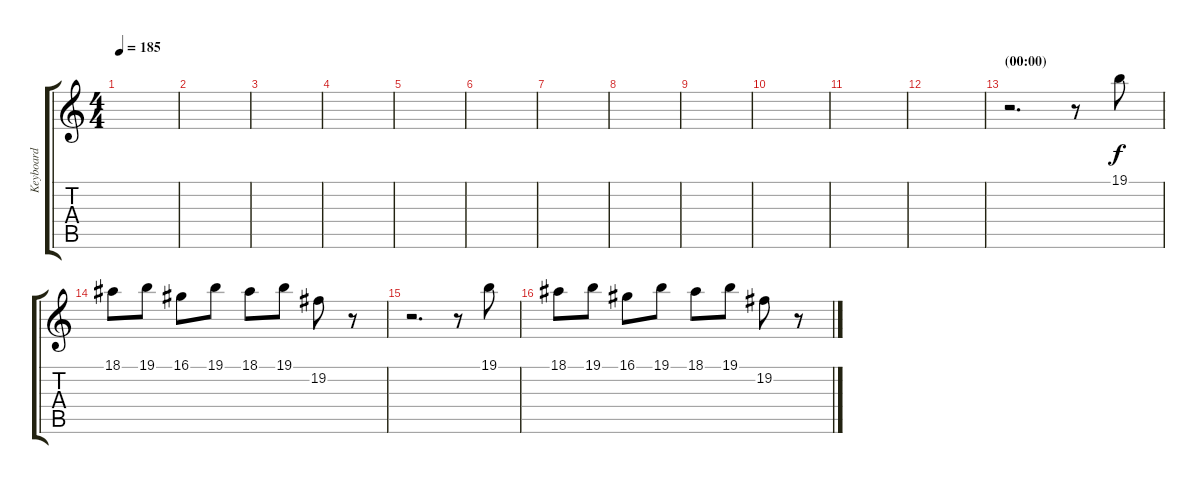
\track ("Keyboard" "Keyboard") {instrument flute}
\staff {score tabs}
\tuning (E4 B3 G3 D3 A2 E2) {hide}
\ts (4 4)
\tempo 185
\clef g2
\ks c
|
|
|
|
|
|
|
|
|
|
|
|
\section ("" "(00:00)")
r.2{d} r.8 19.1.8 |
18.1.8 19.1.8 16.1.8 19.1.8 18.1.8 19.1.8 19.2.8 r.8 |
r.2{d} r.8 19.1.8 |
18.1.8 19.1.8 16.1.8 19.1.8 18.1.8 19.1.8 19.2.8 r.8
